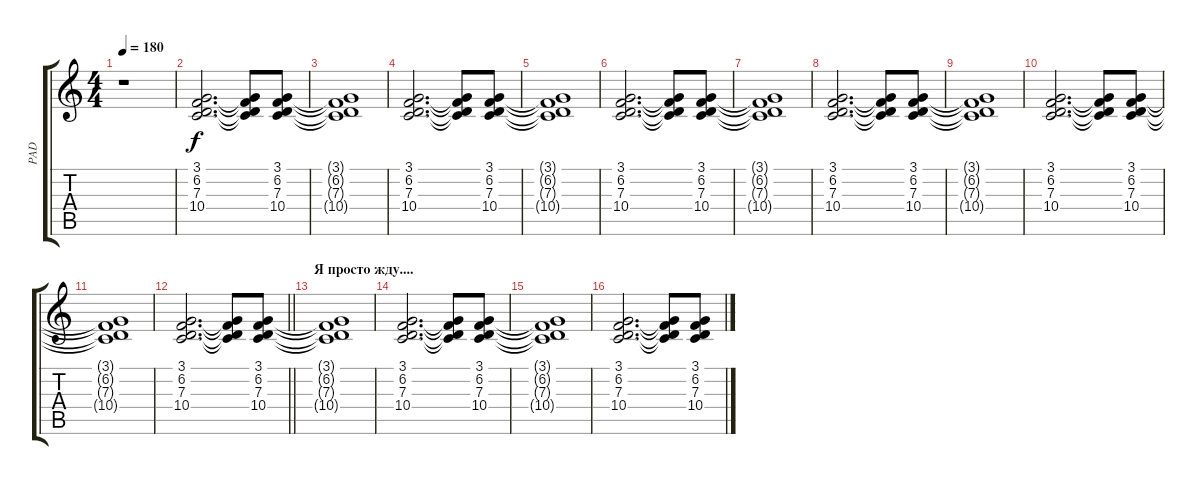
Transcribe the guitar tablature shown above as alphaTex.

\track ("PAD" "PAD") {instrument lead2sawtooth}
\staff {score tabs}
\tuning (E4 B3 G3 D3 A2 E2) {hide}
\ts (4 4)
\tempo 180
\clef g2
\ks c
r.1{dy f} |
(3.1 6.2 7.3 10.4).2{d} (3.1{t} 6.2{t} 7.3{t} 10.4{t}).8 (3.1 6.2 7.3 10.4).8 |
(3.1{t} 6.2{t} 7.3{t} 10.4{t}).1 |
(3.1 6.2 7.3 10.4).2{d} (3.1{t} 6.2{t} 7.3{t} 10.4{t}).8 (3.1 6.2 7.3 10.4).8 |
(3.1{t} 6.2{t} 7.3{t} 10.4{t}).1 |
(3.1 6.2 7.3 10.4).2{d} (3.1{t} 6.2{t} 7.3{t} 10.4{t}).8 (3.1 6.2 7.3 10.4).8 |
(3.1{t} 6.2{t} 7.3{t} 10.4{t}).1 |
(3.1 6.2 7.3 10.4).2{d} (3.1{t} 6.2{t} 7.3{t} 10.4{t}).8 (3.1 6.2 7.3 10.4).8 |
(3.1{t} 6.2{t} 7.3{t} 10.4{t}).1 |
(3.1 6.2 7.3 10.4).2{d} (3.1{t} 6.2{t} 7.3{t} 10.4{t}).8 (3.1 6.2 7.3 10.4).8 |
(3.1{t} 6.2{t} 7.3{t} 10.4{t}).1 |
\barLineRight lightlight
(3.1 6.2 7.3 10.4).2{d} (3.1{t} 6.2{t} 7.3{t} 10.4{t}).8 (3.1 6.2 7.3 10.4).8 |
\section ("" "Я просто жду....")
(3.1{t} 6.2{t} 7.3{t} 10.4{t}).1 |
(3.1 6.2 7.3 10.4).2{d} (3.1{t} 6.2{t} 7.3{t} 10.4{t}).8 (3.1 6.2 7.3 10.4).8 |
(3.1{t} 6.2{t} 7.3{t} 10.4{t}).1 |
(3.1 6.2 7.3 10.4).2{d} (3.1{t} 6.2{t} 7.3{t} 10.4{t}).8 (3.1 6.2 7.3 10.4).8
